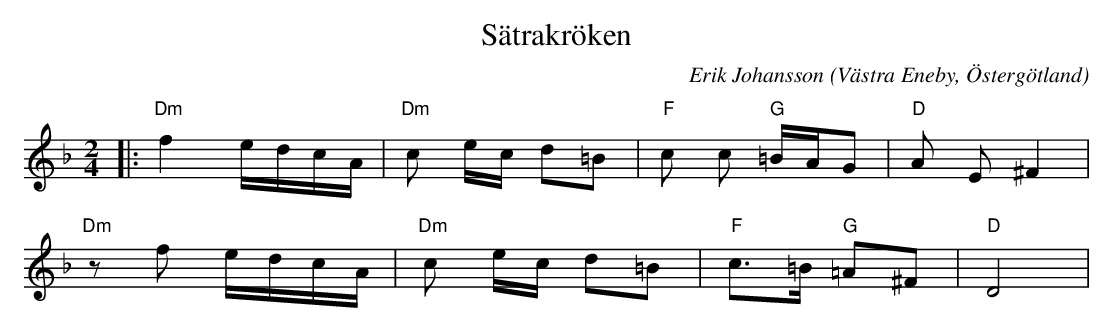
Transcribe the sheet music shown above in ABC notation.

X:1
T:Sätrakröken
C:Erik Johansson
O:Västra Eneby, Östergötland
Q:80
M:2/4
L:1/8
K:Dm
|:"Dm"f2 e/d/c/A/ |"Dm"c e/c/ d=B| "F" c c "G" =B/A/G | "D" A E ^F2 |
"Dm" zf e/d/c/A/ |"Dm"c e/c/ d=B| "F" c>=B  "G" =A^F | "D" D4 |
